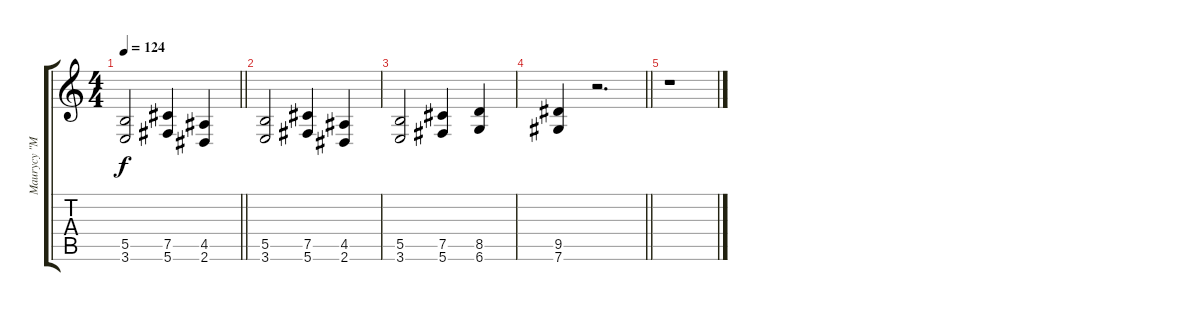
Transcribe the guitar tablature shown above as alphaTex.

\track ("Maurycy \"Mauser\" Stefanowicz (Rythm)" "Maurycy \"M") {instrument overdrivenguitar}
\staff {score tabs}
\tuning (Db4 Ab3 E3 B2 Gb2 Db2) {hide}
\ts (4 4)
\tempo 124
\clef g2
\barLineRight lightlight
\ks c
(5.5 3.6).2{dy f} (7.5 5.6).4 (4.5 2.6).4 |
(5.5 3.6).2 (7.5 5.6).4 (4.5 2.6).4 |
(5.5 3.6).2 (7.5 5.6).4 (8.5 6.6).4 |
\barLineRight lightlight
(9.5 7.6).4 r.2{d} |
r.1
